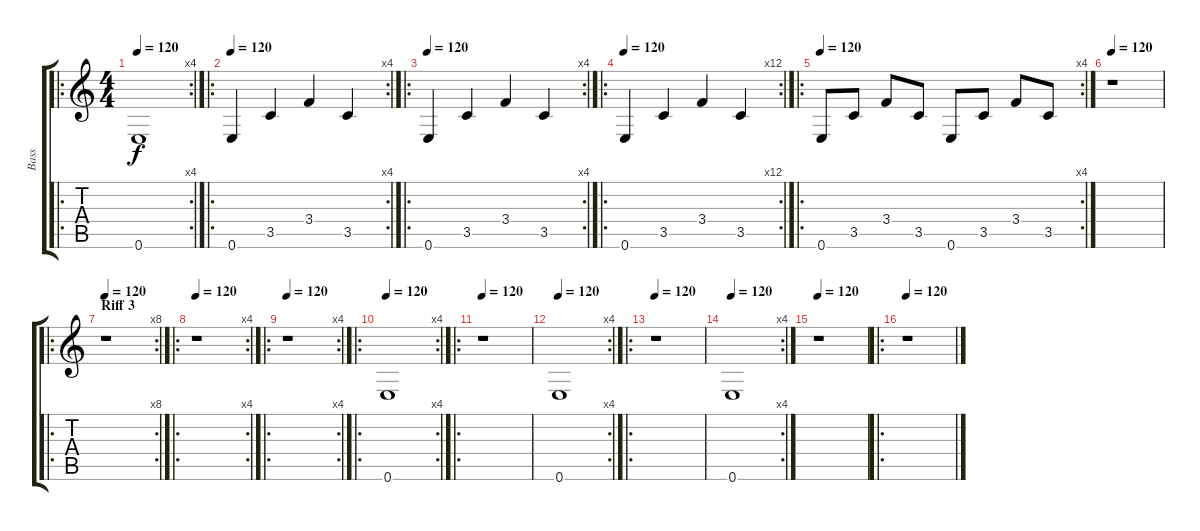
\track ("Bass" "Bass") {instrument electricbassfinger}
\staff {score tabs}
\tuning (E4 B3 G3 D3 A2 E2) {hide}
\ro
\rc 4
\ts (4 4)
\tempo 120
\clef g2
\ks c
0.6.1{dy f} |
\ro
\rc 4
\tempo 120
0.6.4 3.5.4 3.4.4 3.5.4 |
\ro
\rc 4
\tempo 120
0.6.4 3.5.4 3.4.4 3.5.4 |
\ro
\rc 12
\tempo 120
0.6.4 3.5.4 3.4.4 3.5.4 |
\ro
\rc 4
\tempo 120
0.6.8 3.5.8 3.4.8 3.5.8 0.6.8 3.5.8 3.4.8 3.5.8 |
\tempo 120
r.1 |
\ro
\rc 8
\section ("" "Riff 3")
\tempo 120
r.1 |
\ro
\rc 4
\tempo 120
r.1 |
\ro
\rc 4
\tempo 120
r.1 |
\ro
\rc 4
\tempo 120
0.6.1 |
\ro
\tempo 120
r.1 |
\rc 4
\tempo 120
0.6.1 |
\ro
\tempo 120
r.1 |
\rc 4
\tempo 120
0.6.1 |
\tempo 120
r.1 |
\ro
\tempo 120
r.1
